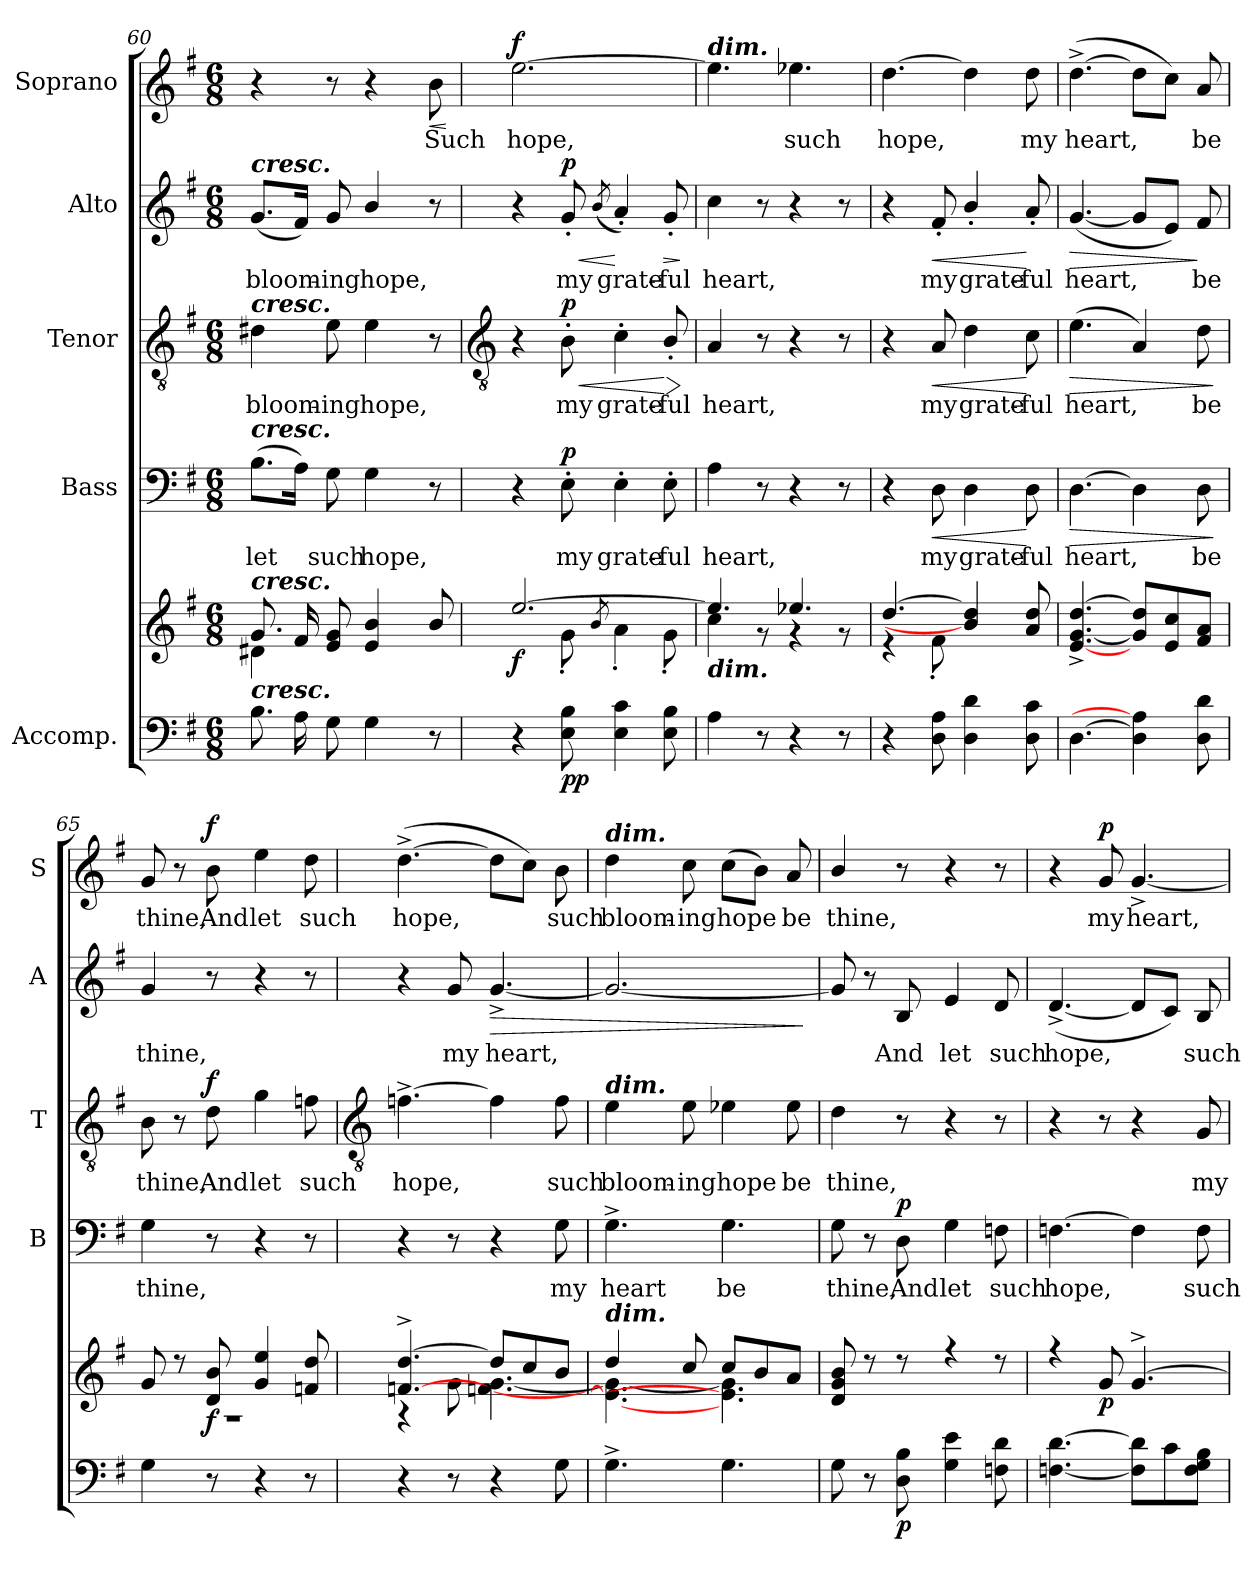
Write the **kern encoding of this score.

**kern	**kern	**dynam	**kern	**text	**dynam	**kern	**text	**dynam	**kern	**text	**dynam	**kern	**text	**dynam
*part5	*part5	*part5	*part4	*part4	*part4	*part3	*part3	*part3	*part2	*part2	*part2	*part1	*part1	*part1
*staff6	*staff5	*staff5/6	*staff4	*staff4	*staff4	*staff3	*staff3	*staff3	*staff2	*staff2	*staff2	*staff1	*staff1	*staff1
*I"Accomp.	*	*	*I"Bass	*	*	*I"Tenor	*	*	*I"Alto	*	*	*I"Soprano	*	*
*	*	*	*I'B	*	*	*I'T	*	*	*I'A	*	*	*I'S	*	*
*clefF4	*clefG2	*	*clefF4	*	*	*clefGv2	*	*	*clefG2	*	*	*clefG2	*	*
*k[f#]	*k[f#]	*	*k[f#]	*	*	*k[f#]	*	*	*k[f#]	*	*	*k[f#]	*	*
*G:	*G:	*	*G:	*	*	*G:	*	*	*G:	*	*	*G:	*	*
*M6/8	*M6/8	*	*M6/8	*	*	*M6/8	*	*	*M6/8	*	*	*M6/8	*	*
=60	=60	=60	=60	=60	=60	=60	=60	=60	=60	=60	=60	=60	=60	=60
*	*^	*	*	*	*	*	*	*	*	*	*	*	*	*
!	!	!	!	!	!	!	!	!	!	!LO:TX:a:Bi:t=cresc.	!	!	!	!	!
!	!	!	!	!	!	!	!LO:TX:a:Bi:t=cresc.	!	!	!	!	!	!	!	!
!	!	!	!	!LO:TX:a:Bi:t=cresc.	!	!	!	!	!	!	!	!	!	!	!
!	!LO:TX:a:Bi:t=cresc.	!	!	!	!	!	!	!	!	!	!	!	!	!	!
!LO:TX:a:Bi:t=cresc.	!	!	!	!	!	!	!	!	!	!	!	!	!	!	!
!	!	!	!	!	!LO:LY:b	!	!	!LO:LY:b	!	!	!LO:LY:b	!	!	!	!
8.BL	8.g/L	4d#X\	.	(>8.BL	let	.	4d#X	bloom-	.	(<8.gL	bloom-	.	4r	.	.
16AL	16f#/L	.	.	16AJ)	.	.	.	.	.	16f#J)	.	.	.	.	.
!	!	!	!	!	!LO:LY:b	!	!	!LO:LY:b	!	!	!LO:LY:b	!	!	!	!
8GJ	8e/ 8g/J	4ryy	.	8G	such	.	8e	-ing	.	8g	ing	.	8r	.	.
!	!	!	!	!	!LO:LY:b	!	!	!LO:LY:b	!	!	!LO:LY:b	!	!	!	!
4G	4e/ 4b/	.	.	4G	hope,	.	4e	hope,	.	4b/	hope,	.	4r	.	.
.	.	4ryy	.	.	.	.	.	.	.	.	.	.	.	.	.
!	!	!	!	!	!	!	!	!	!	!	!	!	!	!LO:LY:b	!LO:HP:b
8r	8b/	.	.	8r	.	.	8r	.	.	8r	.	.	8b	Such	<
*	*v	*v	*	*	*	*	*	*	*	*	*	*	*	*	*
.	.	.	.	.	.	.	.	.	.	.	.	.	.	[
!!LO:LB:g=z
=61	=61	=61	=61	=61	=61	=61	=61	=61	=61	=61	=61	=61	=61	=61
*	*	*	*	*	*	*clefGv2	*	*	*	*	*	*	*	*
*	*^	*	*	*	*	*	*	*	*	*	*	*	*	*
!	!	!	!LO:DY:b	!	!	!	!	!	!	!	!	!	!	!LO:LY:b	!LO:DY:b
4r	[2.ee/	4ryy	f	4r	.	.	4r	.	.	4r	.	.	[2.ee	hope,	f
!	!	!	!LO:DY:b=2	!	!LO:LY:b	!	!	!LO:LY:b	!LO:HP:b	!	!LO:LY:b	!LO:HP:b	!	!	!
!	!	!	!LO:DY:n=1:b	!	!	!LO:DY:b	!	!	!LO:DY:n=1:b	!	!	!LO:DY:n=1:b	!	!	!
8E 8B	.	8g'\L	p p	8E'	my	p	8B'	my	< p	8g'	my	< p	.	.	.
.	.	8qb/J	.	.	.	.	.	.	.	(<8qb/	.	.	.	.	.
!	!	!	!	!	!LO:LY:b	!	!	!LO:LY:b	!	!	!LO:LY:b	!	!	!	!
4E 4c	.	4a'\	.	4E'	grate-	.	4c'	grate-	.	4a')	grate-	[	.	.	.
!	!	!	!	!	!LO:LY:b	!	!	!LO:LY:b	!LO:HP:n=1:b	!	!LO:LY:b	!LO:HP:b	!	!	!
8E 8B	.	8g'\	.	8E'	-ful	.	8B'/	-ful	[ >	8g'	-ful	>	.	.	.
*	*v	*v	*	*	*	*	*	*	*	*	*	*	*	*	*
.	.	.	.	.	.	.	.	]	.	.	]	.	.	.
=62	=62	=62	=62	=62	=62	=62	=62	=62	=62	=62	=62	=62	=62	=62
*	*^	*	*	*	*	*	*	*	*	*	*	*	*	*
!	!	!	!	!	!	!	!	!	!	!	!	!	!LO:TX:a:Bi:t=dim.	!	!
!	!LO:TX:b:Bi:t=dim.	!	!	!	!	!	!	!	!	!	!	!	!	!	!
!	!	!	!	!	!LO:LY:b	!	!	!LO:LY:b	!	!	!LO:LY:b	!	!	!	!
4A	4.ee/]	4cc\	.	4A	heart,	.	4A	heart,	.	4cc	heart,	.	4.ee]	.	.
8r	.	8r	.	8r	.	.	8r	.	.	8r	.	.	.	.	.
!	!	!	!	!	!	!	!	!	!	!	!	!	!	!LO:LY:b	!
4r	4.ee-X/	4r	.	4r	.	.	4r	.	.	4r	.	.	4.ee-X	such	.
8r	.	8r	.	8r	.	.	8r	.	.	8r	.	.	.	.	.
=63	=63	=63	=63	=63	=63	=63	=63	=63	=63	=63	=63	=63	=63	=63	=63
!	!	!	!	!	!	!	!	!	!	!	!	!	!	!LO:LY:b	!
4r	[4.dd/	4r	.	4r	.	.	4r	.	.	4r	.	.	[4.dd	hope,	.
!	!	!	!	!	!LO:LY:b	!LO:HP:b	!	!LO:LY:b	!LO:HP:b	!	!LO:LY:b	!LO:HP:b	!	!	!
8D 8A	.	8f#'\	.	8D	my	<	8A	my	<	8f#'	my	<	.	.	.
!	!	!	!	!	!LO:LY:b	!	!	!LO:LY:b	!	!	!LO:LY:b	!	!	!	!
4D 4d	4b/] 4dd/]	4.ryy	.	4D	grate-	.	4d	grate-	.	4b'/	grate-	.	4dd]	.	.
!	!	!	!	!	!LO:LY:b	!	!	!LO:LY:b	!	!	!LO:LY:b	!	!	!LO:LY:b	!
8D 8c	8a/ 8dd/	.	.	8D	-ful	[	8c	-ful	[	8a'	-ful	[	8dd	my	.
=64	=64	=64	=64	=64	=64	=64	=64	=64	=64	=64	=64	=64	=64	=64	=64
!	!	!	!	!	!LO:LY:b	!LO:HP:b	!	!LO:LY:b	!LO:HP:b	!	!LO:LY:b	!LO:HP:b	!	!LO:LY:b	!
[4.D	[4.e/^ [4.g/^ [4.dd/^	2.ryy	.	[4.D	heart,	>	(<4.e	heart,	>	(<[4.g	heart,	>	(>[4.dd^	heart,	.
4D] 4A]	8g/] 8dd/]L	.	.	4D]	.	.	4A)	.	.	8gL]	.	.	8ddL]	.	.
.	8e/ 8cc/	.	.	.	.	.	.	.	.	8eJ)	.	.	8ccJ)	.	.
!	!	!	!	!	!LO:LY:b	!	!	!LO:LY:b	!	!	!LO:LY:b	!	!	!LO:LY:b	!
8D 8d	8f#/ 8a/J	.	.	8D	be	.	8d	be	.	8f#	be	]	8a	be	.
*	*v	*v	*	*	*	*	*	*	*	*	*	*	*	*	*
.	.	.	.	.	]	.	.	]	.	.	.	.	.	.
=65	=65	=65	=65	=65	=65	=65	=65	=65	=65	=65	=65	=65	=65	=65
*	*^	*	*	*	*	*	*	*	*	*	*	*	*	*
!	!	!LO:N:vis=1	!	!	!LO:LY:b	!	!	!LO:LY:b	!	!	!LO:LY:b	!	!	!LO:LY:b	!
4G	8g/	2.r	.	4G	thine,	.	8B	thine,	.	4g	thine,	.	8g	thine,	.
.	8r	.	.	.	.	.	8r	.	.	.	.	.	8r	.	.
!	!	!	!LO:DY:b	!	!	!	!	!LO:LY:b	!LO:DY:b	!	!	!	!	!LO:LY:b	!LO:DY:b
8r	8d/ 8b/	.	f	8r	.	.	8d	And	f	8r	.	.	8b	And	f
!	!	!	!	!	!	!	!	!LO:LY:b	!	!	!	!	!	!LO:LY:b	!
4r	4g/ 4ee/	.	.	4r	.	.	4g	let	.	4r	.	.	4ee	let	.
!	!	!	!	!	!	!	!	!LO:LY:b	!	!	!	!	!	!LO:LY:b	!
8r	8fn/ 8dd/	.	.	8r	.	.	8fn	such	.	8r	.	.	8dd	such	.
!!LO:LB:g=z
=66	=66	=66	=66	=66	=66	=66	=66	=66	=66	=66	=66	=66	=66	=66	=66
*	*	*	*	*	*	*	*clefGv2	*	*	*	*	*	*	*	*
!	!	!	!	!	!	!	!	!LO:LY:b	!	!	!	!	!	!LO:LY:b	!
4r	[4.fn/^ [4.dd/^	4r	.	4r	.	.	[4.fn^	hope,	.	4r	.	.	(>[4.dd^	hope,	.
!	!	!	!	!	!	!	!	!	!	!	!LO:LY:b	!	!	!	!
8r	.	8g\	.	8r	.	.	.	.	.	8g	my	.	.	.	.
!	!	!	!	!	!	!	!	!	!	!	!LO:LY:b	!LO:HP:b	!	!	!
4r	8dd/L]	[4.fn\ [4.g\	.	4r	.	.	4f]	.	.	[4.g^	heart,	>	8ddL]	.	.
.	8cc/	.	.	.	.	.	.	.	.	.	.	.	8ccJ)	.	.
!	!	!	!	!	!LO:LY:b	!	!	!LO:LY:b	!	!	!	!	!	!LO:LY:b	!
8G	8b/J	.	.	8G	my	.	8f	such	.	.	.	.	8b	such	.
=67	=67	=67	=67	=67	=67	=67	=67	=67	=67	=67	=67	=67	=67	=67	=67
!	!	!	!	!	!	!	!	!	!	!	!	!	!LO:TX:a:Bi:t=dim.	!	!
!	!	!	!	!	!	!	!LO:TX:a:Bi:t=dim.	!	!	!	!	!	!	!	!
!	!LO:TX:a:Bi:t=dim.	!	!	!	!	!	!	!	!	!	!	!	!	!	!
!	!	!	!	!	!LO:LY:b	!	!	!LO:LY:b	!	!	!	!	!	!LO:LY:b	!
4.G^	4dd/	4.e\_ 4.g\_	.	4.G^	heart	.	4e	bloom-	.	2.g_	.	.	4dd	bloom-	.
!	!	!	!	!	!	!	!	!LO:LY:b	!	!	!	!	!	!LO:LY:b	!
.	8cc/	.	.	.	.	.	8e	-ing	.	.	.	.	8cc	-ing	.
!	!	!	!	!	!LO:LY:b	!	!	!LO:LY:b	!	!	!	!	!	!LO:LY:b	!
4.G	8cc/L	4.e-\] 4.g\]	.	4.G	be	.	4e-X	hope	.	.	.	.	(>8ccL	hope	.
.	8b/	.	.	.	.	.	.	.	.	.	.	.	8bJ)	.	.
!	!	!	!	!	!	!	!	!LO:LY:b	!	!	!	!	!	!LO:LY:b	!
.	8a/J	.	.	.	.	.	8e-	be	.	.	.	.	8a	be	.
*	*v	*v	*	*	*	*	*	*	*	*	*	*	*	*	*
.	.	.	.	.	.	.	.	.	.	.	]	.	.	.
=68	=68	=68	=68	=68	=68	=68	=68	=68	=68	=68	=68	=68	=68	=68
*	*^	*	*	*	*	*	*	*	*	*	*	*	*	*
!	!	!	!	!	!LO:LY:b	!	!	!LO:LY:b	!	!	!	!	!	!LO:LY:b	!
8G	8d/ 8g/ 8b/	2.ryy	.	8G	thine,	.	4d	thine,	.	8g]	.	.	4b/	thine,	.
8r	8r	.	.	8r	.	.	.	.	.	8r	.	.	.	.	.
!	!	!	!LO:DY:b=2	!	!LO:LY:b	!LO:DY:b	!	!	!	!	!LO:LY:b	!	!	!	!
8D 8B	8r	.	p	8D	And	p	8r	.	.	8B	And	.	8r	.	.
!	!	!	!	!	!LO:LY:b	!	!	!	!	!	!LO:LY:b	!	!	!	!
4G 4e	4r	.	.	4G	let	.	4r	.	.	4e	let	.	4r	.	.
!	!	!	!	!	!LO:LY:b	!	!	!	!	!	!LO:LY:b	!	!	!	!
8Fn 8d	8r	.	.	8Fn	such	.	8r	.	.	8d	such	.	8r	.	.
=69	=69	=69	=69	=69	=69	=69	=69	=69	=69	=69	=69	=69	=69	=69	=69
!	!	!	!	!	!LO:LY:b	!	!	!	!	!	!LO:LY:b	!	!	!	!
[4.Fn [4.d	4r	2.ryy	.	[4.Fn	hope,	.	4r	.	.	(<[4.d^	hope,	.	4r	.	.
!	!	!	!LO:DY:b	!	!	!	!	!	!	!	!	!	!	!LO:LY:b	!LO:DY:b
.	8g/	.	p	.	.	.	8r	.	.	.	.	.	8g	my	p
!	!	!	!	!	!	!	!	!	!	!	!	!	!	!LO:LY:b	!
8F] 8d]L	[4.g^/	.	.	4F]	.	.	4r	.	.	8dL]	.	.	[4.g^	heart,	.
8c	.	.	.	.	.	.	.	.	.	8cJ)	.	.	.	.	.
!	!	!	!	!	!LO:LY:b	!	!	!LO:LY:b	!	!	!LO:LY:b	!	!	!	!
8F 8G 8BJ	.	.	.	8F	such	.	8G	my	.	8B	such	.	.	.	.
*	*v	*v	*	*	*	*	*	*	*	*	*	*	*	*	*
=	=	=	=	=	=	=	=	=	=	=	=	=	=	=
*-	*-	*-	*-	*-	*-	*-	*-	*-	*-	*-	*-	*-	*-	*-
